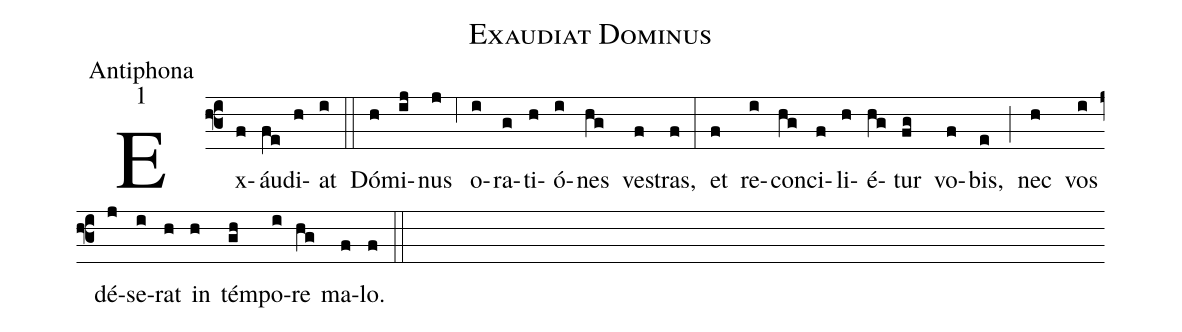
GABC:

name:Exaudiat Dominus;
office-part:Antiphona;
mode:1;
%%
(f3) Ex(f)áu(fe)di(h)at(i) (::) Dó(h)mi(ij)nus(j) (;6) o(i)ra(g)ti(h)ó(i)nes(hg) ve(f)stras,(f) (:) et(f) re(i)con(hg)ci(f)li(h)é(hg)tur(fg) vo(f)bis,(e) (;) nec(h) vos(i) dé(j)se(i)rat(h) in(h) tém(gh)po(i)re(hg) ma(f)lo.(f) (::)
